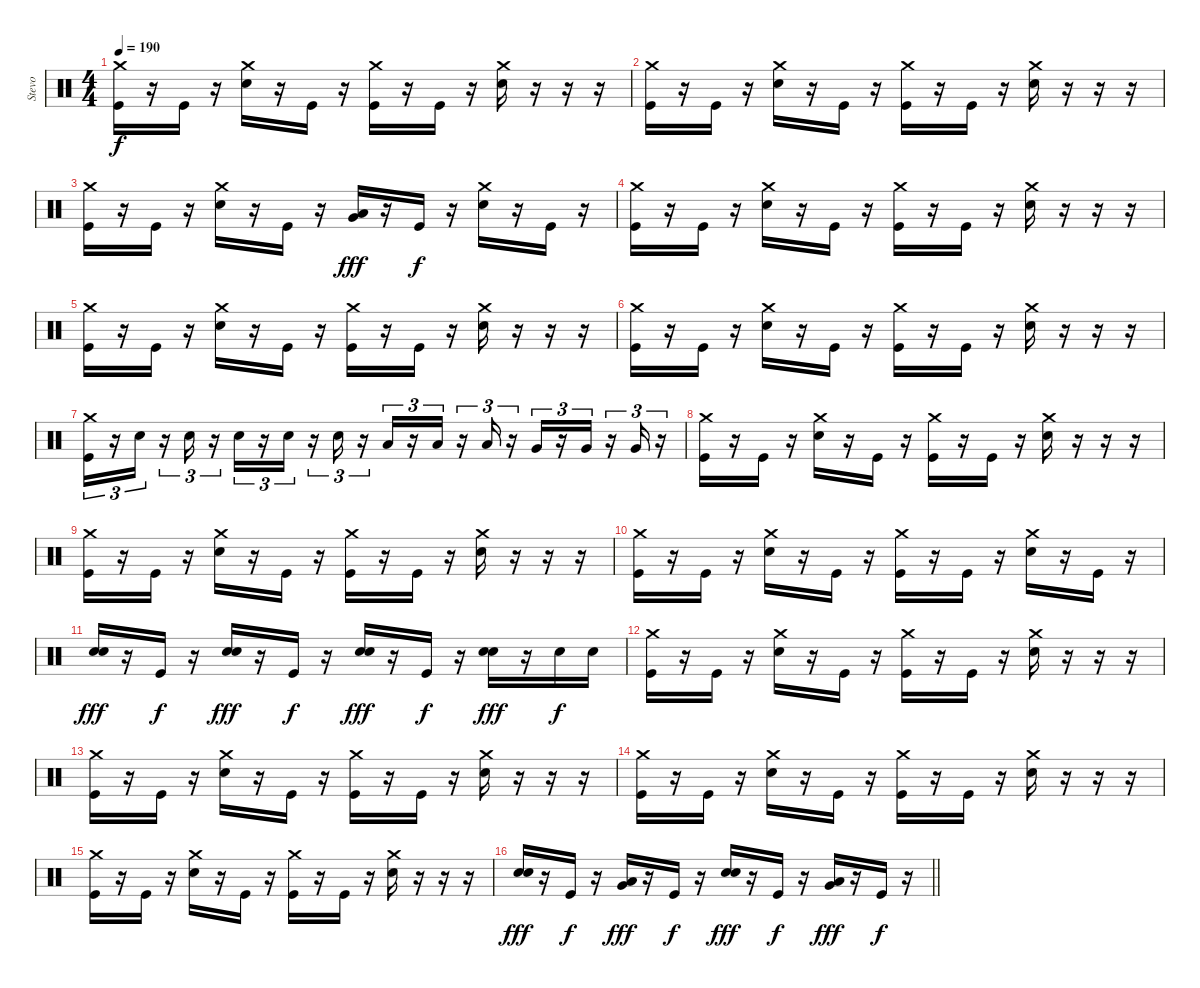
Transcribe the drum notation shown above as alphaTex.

\track ("Stevo" "Stevo") {instrument percussion}
\staff {score}
\articulation defaults
\ts (4 4)
\tempo 190
\clef neutral
\ks c
("Crash medium (hit)" "Kick (hit)").16{dy f} r.16 "Kick (hit)".16 r.16 ("Electric Snare (hit)" "Crash medium (hit)").16 r.16 "Kick (hit)".16 r.16 ("Crash medium (hit)" "Kick (hit)").16 r.16 "Kick (hit)".16 r.16 ("Electric Snare (hit)" "Crash medium (hit)").16 r.16 r.16 r.16 |
("Crash medium (hit)" "Kick (hit)").16 r.16 "Kick (hit)".16 r.16 ("Electric Snare (hit)" "Crash medium (hit)").16 r.16 "Kick (hit)".16 r.16 ("Crash medium (hit)" "Kick (hit)").16 r.16 "Kick (hit)".16 r.16 ("Electric Snare (hit)" "Crash medium (hit)").16 r.16 r.16 r.16 |
("Crash medium (hit)" "Kick (hit)").16 r.16 "Kick (hit)".16 r.16 ("Electric Snare (hit)" "Crash medium (hit)").16 r.16 "Kick (hit)".16 r.16 ("Low Floor Tom (hit)" "Very Low Tom (hit)").16{dy fff} r.16 "Kick (hit)".16{dy f} r.16 ("Electric Snare (hit)" "Crash medium (hit)").16 r.16 "Kick (hit)".16 r.16 |
("Crash medium (hit)" "Kick (hit)").16 r.16 "Kick (hit)".16 r.16 ("Electric Snare (hit)" "Crash medium (hit)").16 r.16 "Kick (hit)".16 r.16 ("Crash medium (hit)" "Kick (hit)").16 r.16 "Kick (hit)".16 r.16 ("Electric Snare (hit)" "Crash medium (hit)").16 r.16 r.16 r.16 |
("Crash medium (hit)" "Kick (hit)").16 r.16 "Kick (hit)".16 r.16 ("Electric Snare (hit)" "Crash medium (hit)").16 r.16 "Kick (hit)".16 r.16 ("Crash medium (hit)" "Kick (hit)").16 r.16 "Kick (hit)".16 r.16 ("Electric Snare (hit)" "Crash medium (hit)").16 r.16 r.16 r.16 |
("Crash medium (hit)" "Kick (hit)").16 r.16 "Kick (hit)".16 r.16 ("Electric Snare (hit)" "Crash medium (hit)").16 r.16 "Kick (hit)".16 r.16 ("Crash medium (hit)" "Kick (hit)").16 r.16 "Kick (hit)".16 r.16 ("Electric Snare (hit)" "Crash medium (hit)").16 r.16 r.16 r.16 |
("Crash medium (hit)" "Kick (hit)").16{tu (3 2)} r.16{tu (3 2)} "Electric Snare (hit)".16{tu (3 2)} r.16{tu (3 2)} "Electric Snare (hit)".16{tu (3 2)} r.16{tu (3 2)} "Electric Snare (hit)".16{tu (3 2)} r.16{tu (3 2)} "Electric Snare (hit)".16{tu (3 2)} r.16{tu (3 2)} "Electric Snare (hit)".16{tu (3 2)} r.16{tu (3 2)} "Low Tom (hit)".16{tu (3 2)} r.16{tu (3 2)} "Low Tom (hit)".16{tu (3 2)} r.16{tu (3 2)} "Low Tom (hit)".16{tu (3 2)} r.16{tu (3 2)} "Very Low Tom (hit)".16{tu (3 2)} r.16{tu (3 2)} "Very Low Tom (hit)".16{tu (3 2)} r.16{tu (3 2)} "Very Low Tom (hit)".16{tu (3 2)} r.16{tu (3 2)} |
("Crash medium (hit)" "Kick (hit)").16 r.16 "Kick (hit)".16 r.16 ("Electric Snare (hit)" "Crash medium (hit)").16 r.16 "Kick (hit)".16 r.16 ("Crash medium (hit)" "Kick (hit)").16 r.16 "Kick (hit)".16 r.16 ("Electric Snare (hit)" "Crash medium (hit)").16 r.16 r.16 r.16 |
("Crash medium (hit)" "Kick (hit)").16 r.16 "Kick (hit)".16 r.16 ("Electric Snare (hit)" "Crash medium (hit)").16 r.16 "Kick (hit)".16 r.16 ("Crash medium (hit)" "Kick (hit)").16 r.16 "Kick (hit)".16 r.16 ("Electric Snare (hit)" "Crash medium (hit)").16 r.16 r.16 r.16 |
("Crash medium (hit)" "Kick (hit)").16 r.16 "Kick (hit)".16 r.16 ("Electric Snare (hit)" "Crash medium (hit)").16 r.16 "Kick (hit)".16 r.16 ("Crash medium (hit)" "Kick (hit)").16 r.16 "Kick (hit)".16 r.16 ("Electric Snare (hit)" "Crash medium (hit)").16 r.16 "Kick (hit)".16 r.16 |
("Electric Snare (hit)" "Snare (hit) 2").16{dy fff} r.16 "Kick (hit)".16{dy f} r.16 ("Electric Snare (hit)" "Snare (hit) 2").16{dy fff} r.16 "Kick (hit)".16{dy f} r.16 ("Electric Snare (hit)" "Snare (hit) 2").16{dy fff} r.16 "Kick (hit)".16{dy f} r.16 ("Electric Snare (hit)" "Snare (hit) 2").16{dy fff} r.16 "Electric Snare (hit)".16{dy f} "Electric Snare (hit)".16 |
("Crash medium (hit)" "Kick (hit)").16 r.16 "Kick (hit)".16 r.16 ("Electric Snare (hit)" "Crash medium (hit)").16 r.16 "Kick (hit)".16 r.16 ("Crash medium (hit)" "Kick (hit)").16 r.16 "Kick (hit)".16 r.16 ("Electric Snare (hit)" "Crash medium (hit)").16 r.16 r.16 r.16 |
("Crash medium (hit)" "Kick (hit)").16 r.16 "Kick (hit)".16 r.16 ("Electric Snare (hit)" "Crash medium (hit)").16 r.16 "Kick (hit)".16 r.16 ("Crash medium (hit)" "Kick (hit)").16 r.16 "Kick (hit)".16 r.16 ("Electric Snare (hit)" "Crash medium (hit)").16 r.16 r.16 r.16 |
("Crash medium (hit)" "Kick (hit)").16 r.16 "Kick (hit)".16 r.16 ("Electric Snare (hit)" "Crash medium (hit)").16 r.16 "Kick (hit)".16 r.16 ("Crash medium (hit)" "Kick (hit)").16 r.16 "Kick (hit)".16 r.16 ("Electric Snare (hit)" "Crash medium (hit)").16 r.16 r.16 r.16 |
("Crash medium (hit)" "Kick (hit)").16 r.16 "Kick (hit)".16 r.16 ("Electric Snare (hit)" "Crash medium (hit)").16 r.16 "Kick (hit)".16 r.16 ("Crash medium (hit)" "Kick (hit)").16 r.16 "Kick (hit)".16 r.16 ("Electric Snare (hit)" "Crash medium (hit)").16 r.16 r.16 r.16 |
\barLineRight lightlight
("Electric Snare (hit)" "Snare (hit) 2").16{dy fff} r.16 "Kick (hit)".16{dy f} r.16 ("Low Tom (hit)" "Very Low Tom (hit)").16{dy fff} r.16 "Kick (hit)".16{dy f} r.16 ("Electric Snare (hit)" "Snare (hit) 2").16{dy fff} r.16 "Kick (hit)".16{dy f} r.16 ("Low Floor Tom (hit)" "Very Low Tom (hit)").16{dy fff} r.16 "Kick (hit)".16{dy f} r.16
